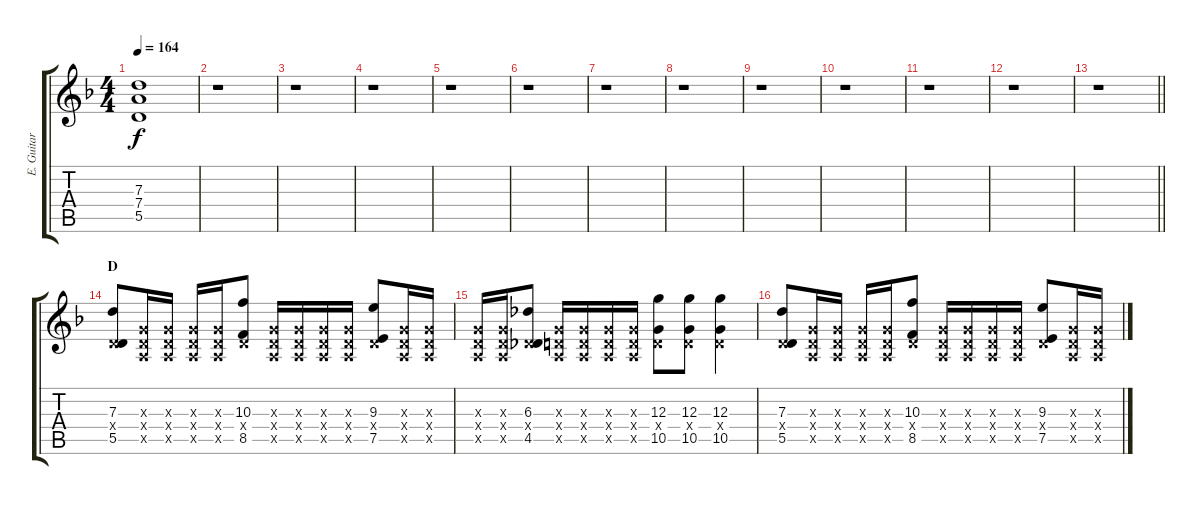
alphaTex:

\track ("E. Guitar II" "E. Guitar ") {instrument overdrivenguitar}
\staff {score tabs}
\tuning (E4 B3 G3 D3 A2 E2) {hide}
\ts (4 4)
\tempo 164
\clef g2
\ks f
(7.3{t} 7.4{t} 5.5{t}).1{dy f} |
r.1 |
r.1 |
r.1 |
r.1 |
r.1 |
r.1 |
r.1 |
r.1 |
r.1 |
r.1 |
r.1 |
\barLineRight lightlight
r.1 |
\section ("" "D")
(7.3 0.4{x} 5.5).8 (0.3{x} 0.4{x} 0.5{x}).16 (0.3{x} 0.4{x} 0.5{x}).16 (0.3{x} 0.4{x} 0.5{x}).16 (0.3{x} 0.4{x} 0.5{x}).16 (10.3 0.4{x} 8.5).8 (0.3{x} 0.4{x} 0.5{x}).16 (0.3{x} 0.4{x} 0.5{x}).16 (0.3{x} 0.4{x} 0.5{x}).16 (0.3{x} 0.4{x} 0.5{x}).16 (9.3 0.4{x} 7.5).8 (0.3{x} 0.4{x} 0.5{x}).16 (0.3{x} 0.4{x} 0.5{x}).16 |
(0.3{x} 0.4{x} 0.5{x}).16 (0.3{x} 0.4{x} 0.5{x}).16 (6.3 0.4{x} 4.5).8 (0.3{x} 0.4{x} 0.5{x}).16 (0.3{x} 0.4{x} 0.5{x}).16 (0.3{x} 0.4{x} 0.5{x}).16 (0.3{x} 0.4{x} 0.5{x}).16 (12.3 0.4{x} 10.5).8 (12.3 0.4{x} 10.5).8 (12.3 0.4{x} 10.5).4 |
(7.3 0.4{x} 5.5).8 (0.3{x} 0.4{x} 0.5{x}).16 (0.3{x} 0.4{x} 0.5{x}).16 (0.3{x} 0.4{x} 0.5{x}).16 (0.3{x} 0.4{x} 0.5{x}).16 (10.3 0.4{x} 8.5).8 (0.3{x} 0.4{x} 0.5{x}).16 (0.3{x} 0.4{x} 0.5{x}).16 (0.3{x} 0.4{x} 0.5{x}).16 (0.3{x} 0.4{x} 0.5{x}).16 (9.3 0.4{x} 7.5).8 (0.3{x} 0.4{x} 0.5{x}).16 (0.3{x} 0.4{x} 0.5{x}).16
